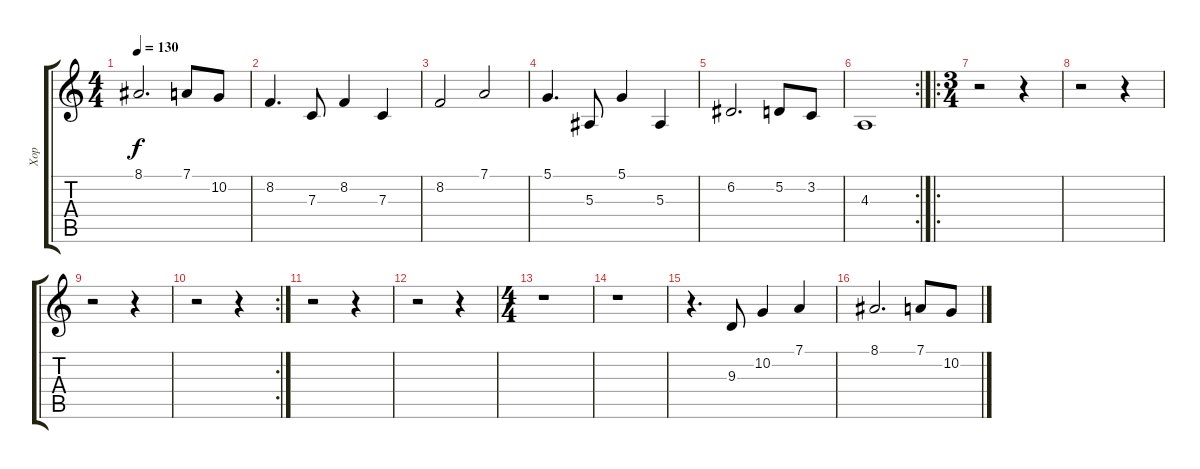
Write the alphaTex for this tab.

\track ("Хор" "Хор") {instrument choiraahs}
\staff {score tabs}
\tuning (D4 A3 F3 C3 G2 D2) {hide}
\ts (4 4)
\tempo 130
\clef g2
\ks c
8.1.2{d dy f} 7.1.8 10.2.8 |
8.2.4{d} 7.3.8 8.2.4 7.3.4 |
8.2.2 7.1.2 |
5.1.4{d} 5.3.8 5.1.4 5.3.4 |
6.2.2{d} 5.2.8 3.2.8 |
\rc 2
4.3.1 |
\ro
\ts (3 4)
r.2 r.4 |
r.2 r.4 |
r.2 r.4 |
\rc 2
r.2 r.4 |
r.2 r.4 |
r.2 r.4 |
\ts (4 4)
r.1 |
r.1 |
r.4{d} 9.3.8 10.2.4 7.1.4 |
8.1.2{d} 7.1.8 10.2.8
